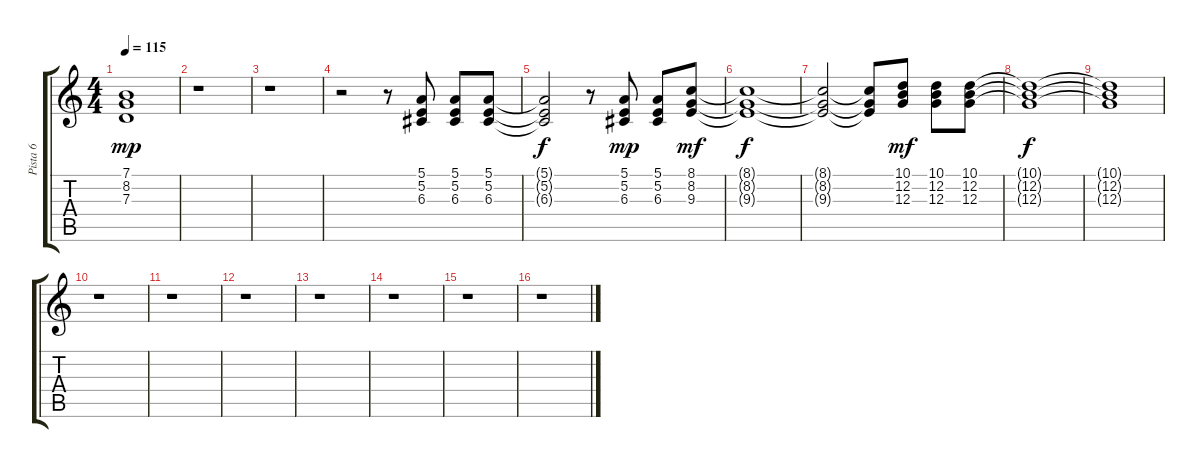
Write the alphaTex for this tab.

\track ("Pista 6" "Pista 6") {instrument choiraahs}
\staff {score tabs}
\tuning (E4 B3 G3 D3 A2 E2) {hide}
\ts (4 4)
\tempo 115
\clef g2
\ks c
(7.1 8.2 7.3).1{dy mp} |
r.1 |
r.1 |
r.2 r.8 (5.1 5.2 6.3).8 (5.1 5.2 6.3).8 (5.1 5.2 6.3).8 |
(5.1{t} 5.2{t} 6.3{t}).2{dy f} r.8 (5.1 5.2 6.3).8{dy mp} (5.1 5.2 6.3).8 (8.1 8.2 9.3).8{dy mf} |
(8.1{t} 8.2{t} 9.3{t}).1{dy f} |
(8.1{t} 8.2{t} 9.3{t}).2 (8.1{t} 8.2{t} 9.3{t}).8 (10.1 12.2 12.3).8{dy mf} (10.1 12.2 12.3).8 (10.1 12.2 12.3).8 |
(10.1{t} 12.2{t} 12.3{t}).1{dy f} |
(10.1{t} 12.2{t} 12.3{t}).1 |
r.1 |
r.1 |
r.1 |
r.1 |
r.1 |
r.1 |
r.1
